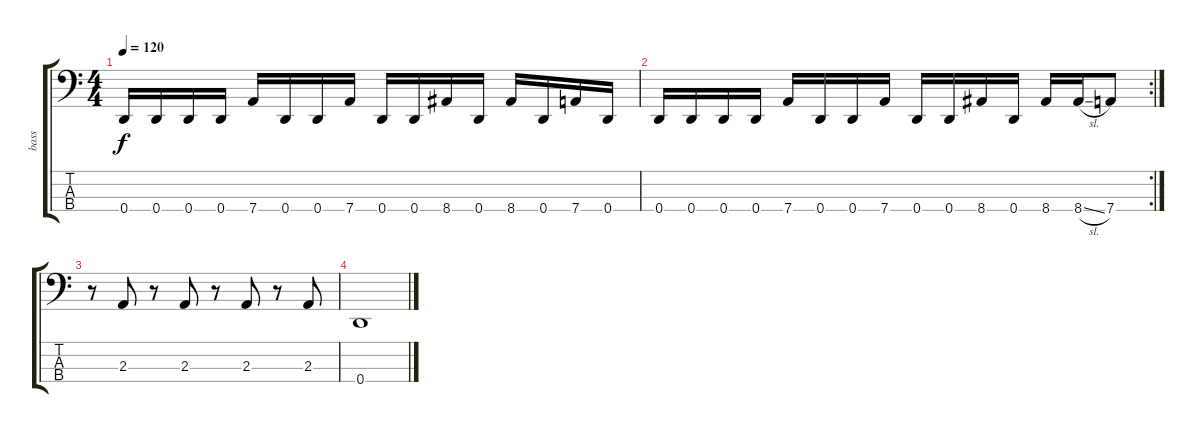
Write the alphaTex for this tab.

\track ("bass" "bass") {instrument electricbassfinger}
\staff {score tabs}
\tuning (F2 C2 G1 D1) {hide}
\ts (4 4)
\tempo 120
\clef f4
\ks c
0.4.16{dy f} 0.4.16 0.4.16 0.4.16 7.4.16 0.4.16 0.4.16 7.4.16 0.4.16 0.4.16 8.4.16 0.4.16 8.4.16 0.4.16 7.4.16 0.4.16 |
\rc 2
0.4.16 0.4.16 0.4.16 0.4.16 7.4.16 0.4.16 0.4.16 7.4.16 0.4.16 0.4.16 8.4.16 0.4.16 8.4.16 8.4{sl}.16 7.4.8 |
r.8 2.3.8 r.8 2.3.8 r.8 2.3.8 r.8 2.3.8 |
0.4.1
